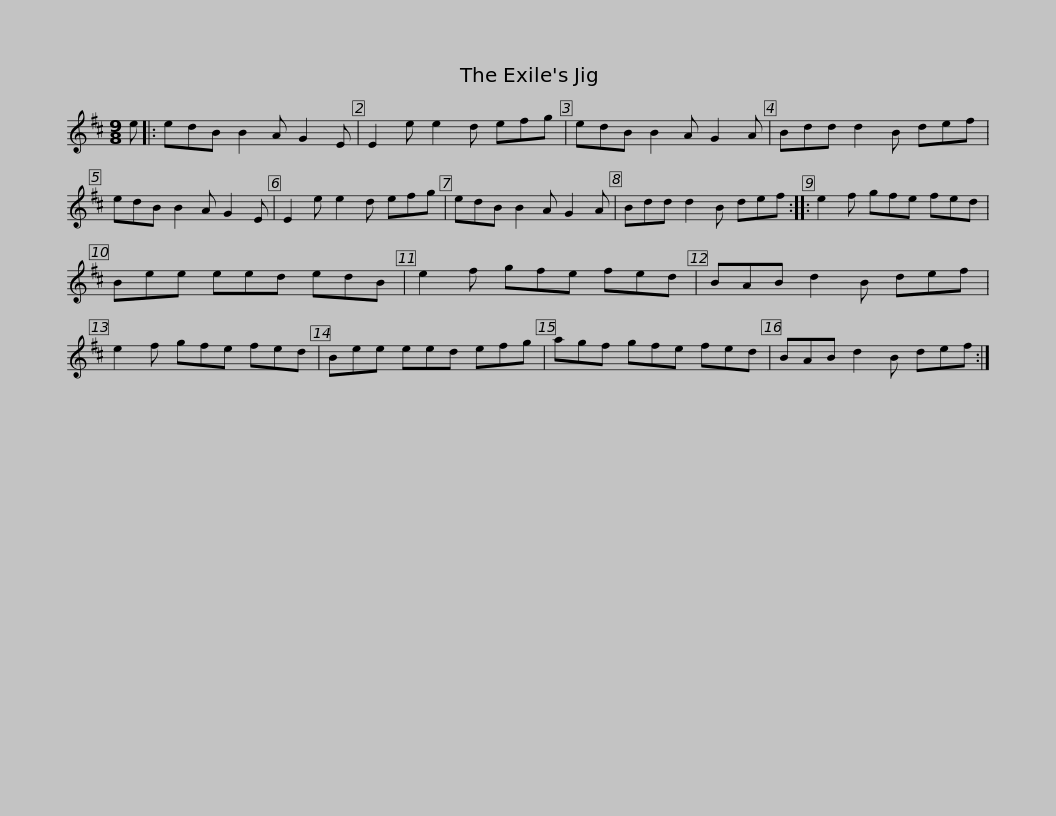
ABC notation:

X:1
L:1/8
M:9/8
I:linebreak $
K:D
V:1 treble
V:1
 e |: edB B2 A G2 E | E2 e e2 d efg | edB B2 A G2 A | Bdd d2 B def | %5
 edB B2 A G2 E |$ E2 e e2 d efg | edB B2 A G2 A | Bdd d2 B def :: e2 f gfe fed | %10
 Bee eed edB |$ e2 f gfe fed | BAB d2 B def | e2 f gfe fed | Bee eed efg | %15
 agf gfe fed |$ BAB d2 B def :| %17
